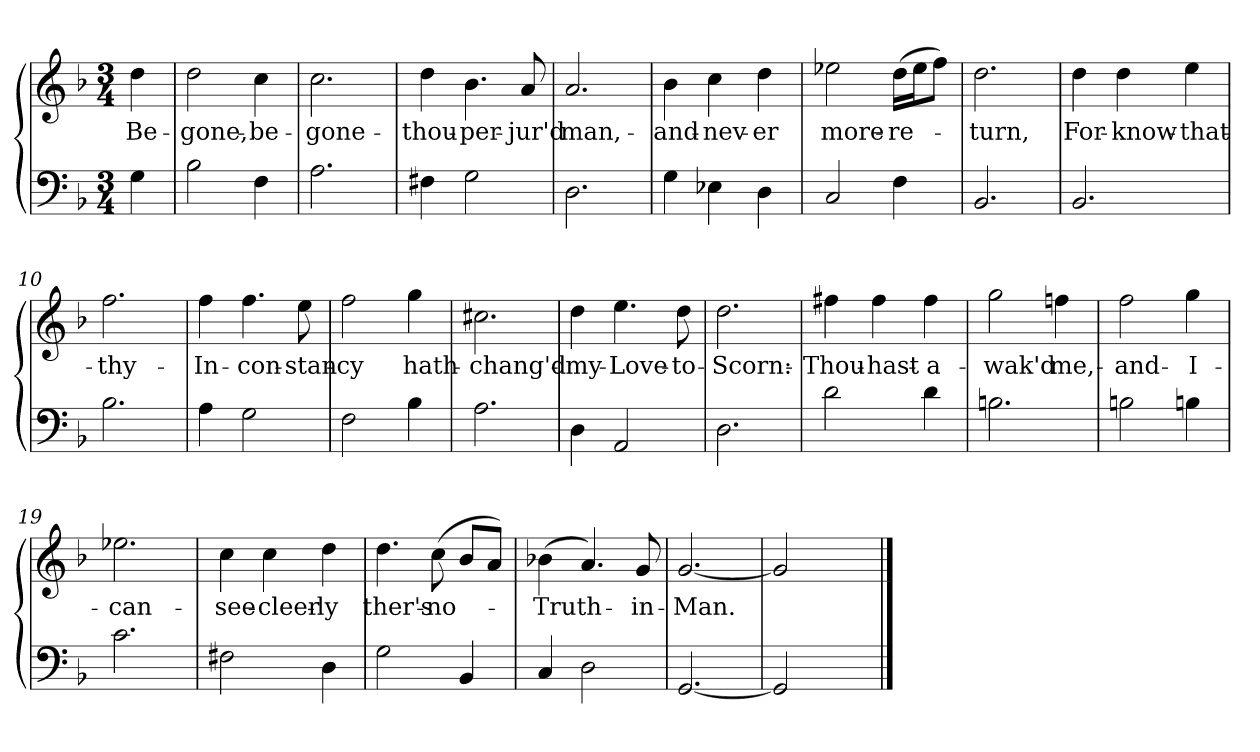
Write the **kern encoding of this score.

**kern	**kern	**text
*part2	*part1	*part1
*staff2	*staff1	*staff1
*clefF4	*clefG2	*
*k[b-]	*k[b-]	*
*F:	*F:	*
*M3/4	*M3/4	*
=1	=1	=1
4G\	4dd\	Be-
=2	=2	=2
2B-\	2dd\	gone,-
4F\	4cc\	be-
=3	=3	=3
2.A\	2.cc\	gone-
=4	=4	=4
4F#X\	4dd\	thou-
2G\	4.b-\	per-
.	8a/	-jur'd
=5	=5	=5
2.D\	2.a/	man,-
=6	=6	=6
4G\	4b-\	and-
4E-X\	4cc\	nev-
4D\	4dd\	-er
=7	=7	=7
2C/	2ee-X\	more-
4F\	(16dd\LL	re-
.	16ee-\J	.
.	8ff\J)	.
=8	=8	=8
2.BB-/	2.dd\	-turn,
=9	=9	=9
2.BB-/	4dd\	For-
.	4dd\	know-
.	4ee\	that-
!!LO:LB:g=z
=10	=10	=10
2.B-\	2.ff\	thy-
=11	=11	=11
4A\	4ff\	In-
2G\	4.ff\	-con-
.	8ee\	-stan-
=12	=12	=12
2F\	2ff\	-cy
4B-\	4gg\	hath-
=13	=13	=13
2.A\	2.cc#X\	chang'd-
=14	=14	=14
4D\	4dd\	my-
2AA/	4.ee\	Love-
.	8dd\	to-
=15	=15	=15
2.D\	2.dd\	Scorn:-
=16	=16	=16
2d\	4ff#X\	Thou-
.	4ff#\	hast-
4d\	4ff#\	a-
=17	=17	=17
2.Bn\	2gg\	-wak'd
.	4ffn\	me,-
!!LO:LB:g=z
=18	=18	=18
2Bn\	2ff\	and-
4Bn\	4gg\	I-
=19	=19	=19
2.c\	2.ee-X\	can-
=20	=20	=20
2F#X\	4cc\	see-
.	4cc\	cleer-
4D\	4dd\	-ly
=21	=21	=21
2G\	4.dd\	ther's-
.	(8cc\	no-
4BB-/	8b-/L	.
.	8a/J)	.
=22	=22	=22
4C/	(4b-X\	Truth-
2D\	4.a/)	.
.	8g/	in-
=23	=23	=23
[2.GG/	[2.g/	Man.-
=24	=24	=24
2GG/]	2g/]	-
4ryy	4ryy	.
==	==	==
*-	*-	*-
